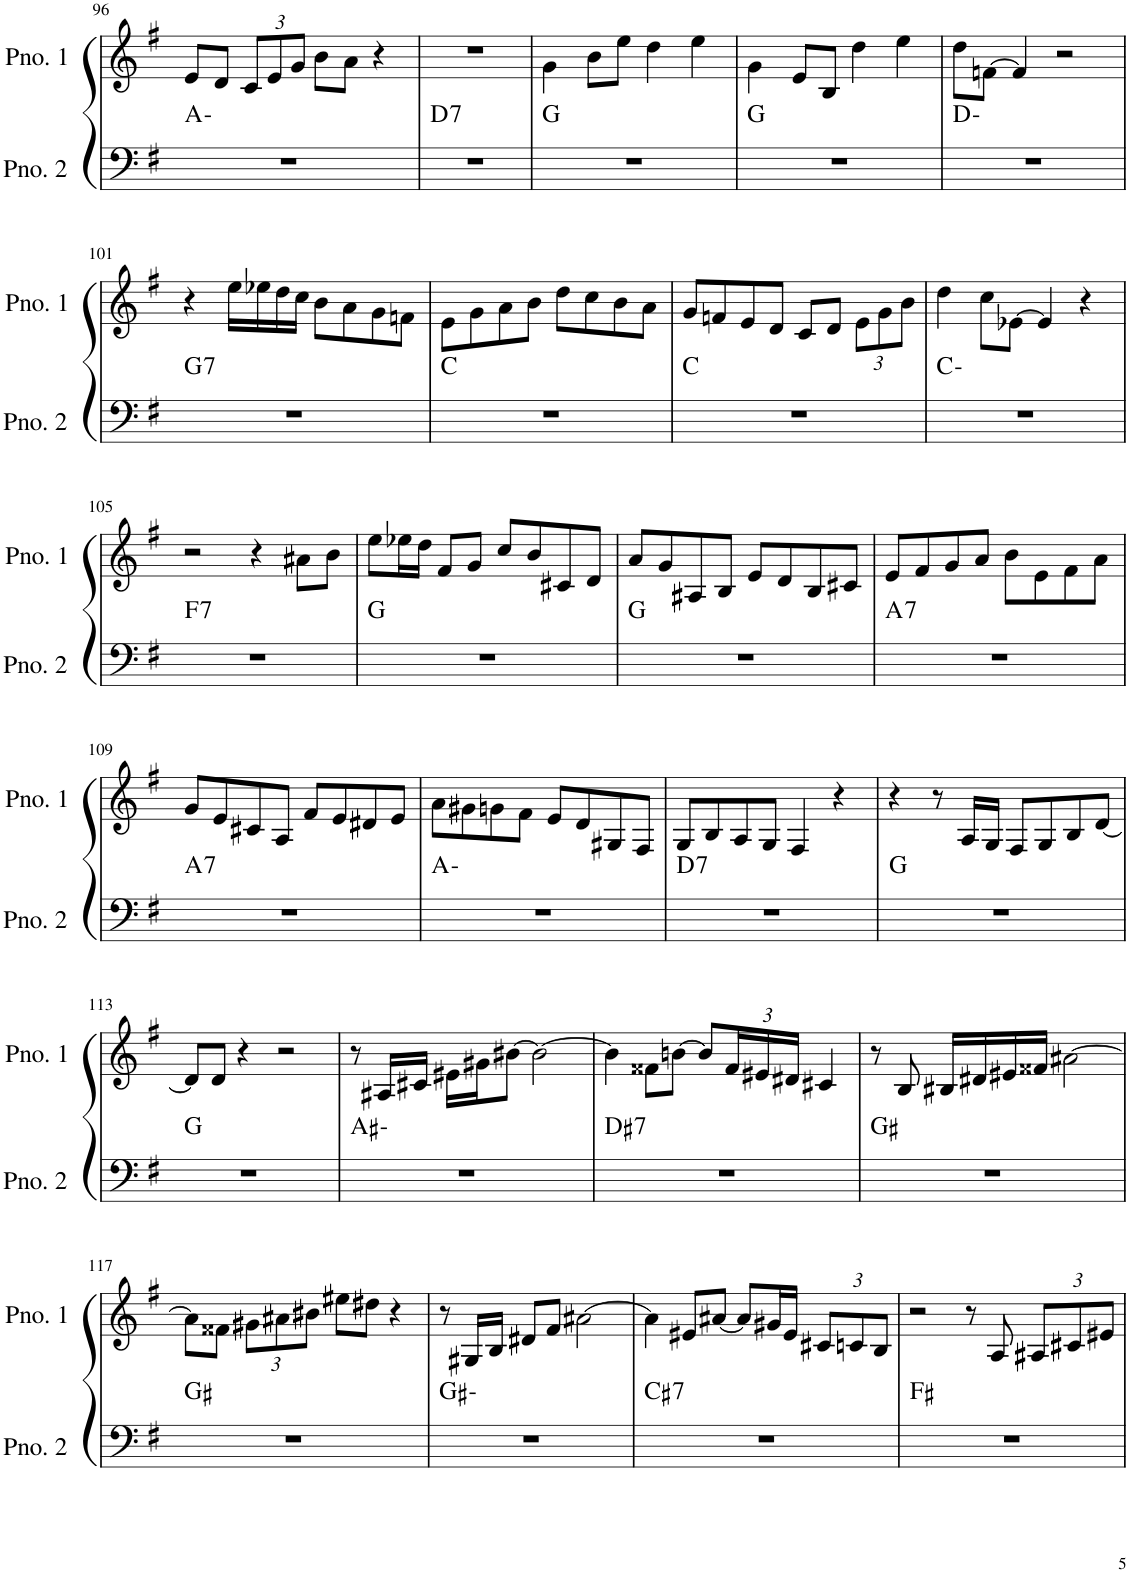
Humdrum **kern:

**kern	**harte	**kern
*part2	*part2	*part1
*staff2	*	*staff1
*I"ピアノ 2	*	*I"ピアノ 1
!!LO:PB:g=z
*clefF4	*	*clefG2
*k[f#]	*	*k[f#]
*M4/4	*	*M4/4
=96	=96	=96
1r	A:min	8e/L
.	.	8d/J
*	*	*Xbrackettup
.	.	12c/L
.	.	12e/
.	.	12g/J
.	.	8b\L
.	.	8a\J
.	.	4r
=97	=97	=97
!	!LO:H:kt=7	!
1r	D:7	1r
=98	=98	=98
1r	G:maj	4g\
.	.	8b\L
.	.	8ee\J
.	.	4dd\
.	.	4ee\
=99	=99	=99
1r	G:maj	4g\
.	.	8e/L
.	.	8B/J
.	.	4dd\
.	.	4ee\
=100	=100	=100
1r	D:min	8dd\L
.	.	[8fn\J
.	.	4f/]
.	.	2r
!!LO:LB:g=z
=101	=101	=101
!	!LO:H:kt=7	!
1r	G:7	4r
.	.	16ee\LL
.	.	16ee-X\
.	.	16dd\
.	.	16cc\JJ
.	.	8b\L
.	.	8a\
.	.	8g\
.	.	8fn\J
=102	=102	=102
1r	C:maj	8e\L
.	.	8g\
.	.	8a\
.	.	8b\J
.	.	8dd\L
.	.	8cc\
.	.	8b\
.	.	8a\J
=103	=103	=103
1r	C:maj	8g/L
.	.	8fn/
.	.	8e/
.	.	8d/J
.	.	8c/L
.	.	8d/J
.	.	12e\L
.	.	12g\
.	.	12b\J
=104	=104	=104
1r	C:min	4dd\
.	.	8cc\L
.	.	[8e-X\J
.	.	4e-/]
.	.	4r
!!LO:LB:g=z
=105	=105	=105
!	!LO:H:kt=7	!
1r	F:7	2r
.	.	4r
.	.	8a#X\L
.	.	8b\J
=106	=106	=106
1r	G:maj	8ee\L
.	.	16ee-X\L
.	.	16dd\JJ
.	.	8f#/L
.	.	8g/J
.	.	8cc/L
.	.	8b/
.	.	8c#X/
.	.	8d/J
=107	=107	=107
1r	G:maj	8a/L
.	.	8g/
.	.	8A#X/
.	.	8B/J
.	.	8e/L
.	.	8d/
.	.	8B/
.	.	8c#X/J
=108	=108	=108
!	!LO:H:kt=7	!
1r	A:7	8e/L
.	.	8f#/
.	.	8g/
.	.	8a/J
.	.	8b\L
.	.	8e\
.	.	8f#\
.	.	8a\J
!!LO:LB:g=z
=109	=109	=109
!	!LO:H:kt=7	!
1r	A:7	8g/L
.	.	8e/
.	.	8c#X/
.	.	8A/J
.	.	8f#/L
.	.	8e/
.	.	8d#X/
.	.	8e/J
=110	=110	=110
1r	A:min	8a\L
.	.	8g#X\
.	.	8gn\
.	.	8f#\J
.	.	8e/L
.	.	8d/
.	.	8G#X/
.	.	8F#/J
=111	=111	=111
!	!LO:H:kt=7	!
1r	D:7	8G/L
.	.	8B/
.	.	8A/
.	.	8G/J
.	.	4F#/
.	.	4r
=112	=112	=112
1r	G:maj	4r
.	.	8r
.	.	16A/LL
.	.	16G/JJ
.	.	8F#/L
.	.	8G/
.	.	8B/
.	.	[8d/J
!!LO:LB:g=z
=113	=113	=113
1r	G:maj	8d/L]
.	.	8d/J
.	.	4r
.	.	2r
=114	=114	=114
1r	A#:min	8r
.	.	16A#X/LL
.	.	16c#X/JJ
.	.	16e#X\LL
.	.	16g#X\J
.	.	[8b#X\J
.	.	2b#\_
=115	=115	=115
!	!LO:H:kt=7	!
1r	D#:7	4b#\]
.	.	8f##X\L
.	.	[8bn\J
.	.	8b/L]
.	.	24f##/L
.	.	24e#X/
.	.	24d#X/JJ
.	.	4c#X/
=116	=116	=116
1r	G#:maj	8r
.	.	8B/
.	.	16B#X/LL
.	.	16d#X/
.	.	16e#X/
.	.	16f##X/JJ
.	.	[2a#X\
!!LO:LB:g=z
=117	=117	=117
1r	G#:maj	8a#\L]
.	.	8f##X\J
.	.	12g#X\L
.	.	12a#X\
.	.	12b#X\J
.	.	8ee#X\L
.	.	8dd#X\J
.	.	4r
=118	=118	=118
1r	G#:min	8r
.	.	16G#X/LL
.	.	16B/JJ
.	.	8d#X/L
.	.	8f#/J
.	.	[2a#X\
=119	=119	=119
!	!LO:H:kt=7	!
1r	C#:7	4a#\]
.	.	8e#X/L
.	.	[8a#X/J
.	.	8a#/L]
.	.	16g#X/L
.	.	16e#/JJ
.	.	12c#X/L
.	.	12cn/
.	.	12B/J
=120	=120	=120
1r	F#:maj	2r
.	.	8r
.	.	8A/
.	.	12A#X/L
.	.	12c#X/
.	.	12e#X/J
=	=	=
*-	*-	*-
